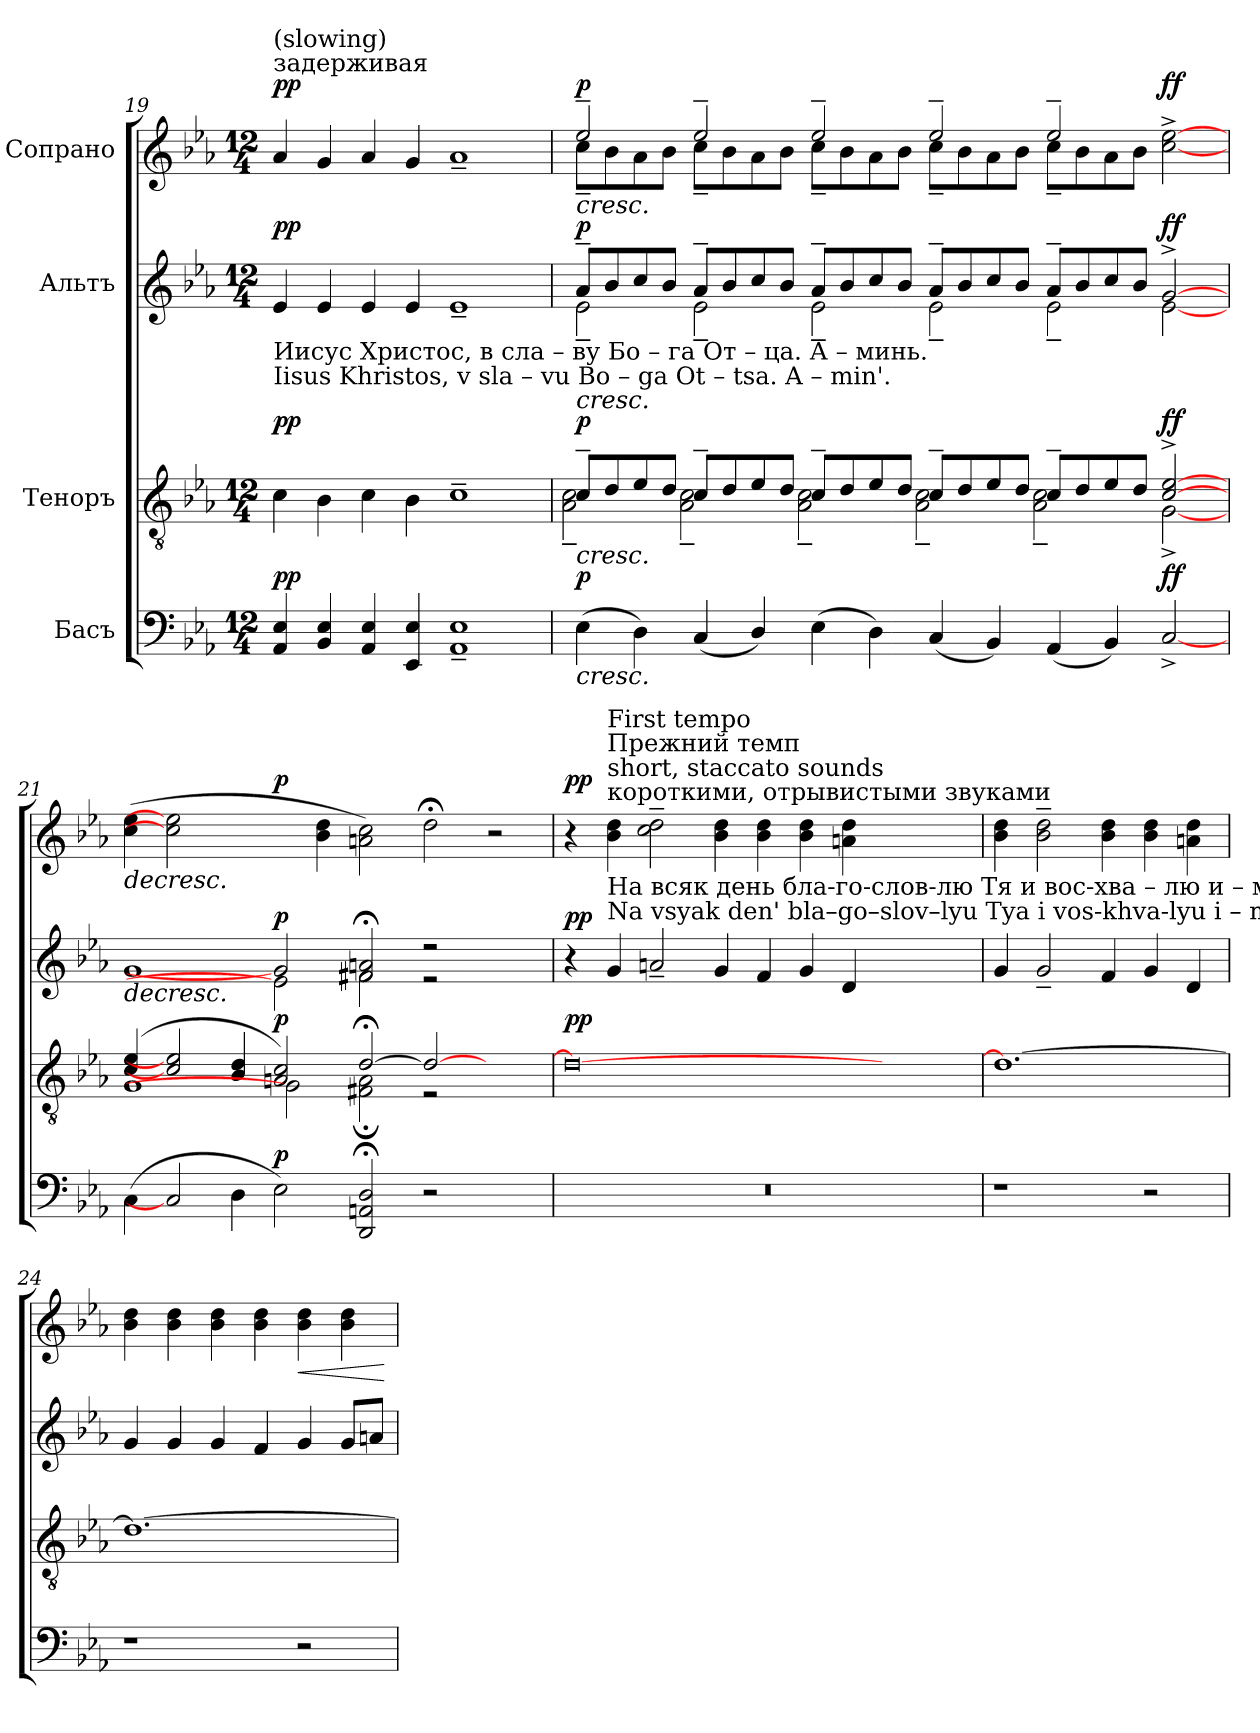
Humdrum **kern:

**kern	**dynam	**kern	**dynam	**kern	**dynam	**kern	**dynam
*part4	*part4	*part3	*part3	*part2	*part2	*part1	*part1
*staff4	*staff4	*staff3	*staff3	*staff2	*staff2	*staff1	*staff1
*I"Басъ	*	*I"Теноръ	*	*I"Альтъ	*	*I"Сопрано	*
!!LO:LB:g=z
*clefF4	*	*clefGv2	*	*clefG2	*	*clefG2	*
*k[b-e-a-]	*	*k[b-e-a-]	*	*k[b-e-a-]	*	*k[b-e-a-]	*
*M12/4	*	*M12/4	*	*M12/4	*	*M12/4	*
*MM100	*	*MM100	*	*MM100	*	*MM100	*
=19	=19	=19	=19	=19	=19	=19	=19
!	!	!	!	!	!	!LO:TX:a:t=задерживая	!
!	!	!	!	!	!	!LO:TX:a:t=(slowing)	!
!	!	!	!	!LO:TX:b:t=Иисус Христос,  в сла       –         ву                   Бо         –         га                    От        –          ца.             А         –        минь.	!	!	!
!	!	!	!	!LO:TX:b:t=Iisus  Khristos,  v  sla        –         vu                   Bo        –         ga                    Ot         –         tsa.             A         –        min'.	!	!	!
!	!LO:DY:a	!	!LO:DY:a	!	!LO:DY:a	!	!LO:DY:a
4AA-/ 4E-/	pp	4c\	pp	4e-/	pp	4a-/	pp
4BB-/ 4E-/	.	4B-\	.	4e-/	.	4g/	.
4AA-/ 4E-/	.	4c\	.	4e-/	.	4a-/	.
4EE-/ 4E-/	.	4B-\	.	4e-/	.	4g/	.
1AA-~ 1E-~	.	1c~	.	1e-~	.	1a-~	.
=20	=20	=20	=20	=20	=20	=20	=20
!	!LO:HP:b	!	!LO:HP:b	!	!LO:HP:b	!	!LO:HP:b
*	*	*^	*	*^	*	*^	*
!	!LO:DY:n=1:a	!	!	!LO:DY:n=1:a	!	!	!LO:DY:n=1:a	!	!	!LO:DY:n=1:a
(4E-\	< p	8c~/L	2A-\~ 2c\~	< p	8a-~/L	2e-~\	< p	2ee-~/	8cc~\L	< p
.	.	8d/	.	.	8b-/	.	.	.	8b-\	.
4D\)	.	8e-/	.	.	8cc/	.	.	.	8a-\	.
.	.	8d/J	.	.	8b-/J	.	.	.	8b-\J	.
(4C/	.	8c~/L	2A-\~ 2c\~	.	8a-~/L	2e-~\	.	2ee-~/	8cc~\L	.
.	.	8d/	.	.	8b-/	.	.	.	8b-\	.
4D/)	.	8e-/	.	.	8cc/	.	.	.	8a-\	.
.	.	8d/J	.	.	8b-/J	.	.	.	8b-\J	.
(4E-\	.	8c~/L	2A-\~ 2c\~	.	8a-~/L	2e-~\	.	2ee-~/	8cc~\L	.
.	.	8d/	.	.	8b-/	.	.	.	8b-\	.
4D\)	.	8e-/	.	.	8cc/	.	.	.	8a-\	.
.	.	8d/J	.	.	8b-/J	.	.	.	8b-\J	.
(4C/	.	8c~/L	2A-\~ 2c\~	.	8a-~/L	2e-~\	.	2ee-~/	8cc~\L	.
.	.	8d/	.	.	8b-/	.	.	.	8b-\	.
4BB-/)	.	8e-/	.	.	8cc/	.	.	.	8a-\	.
.	.	8d/J	.	.	8b-/J	.	.	.	8b-\J	.
(4AA-/	.	8c~/L	2A-\~ 2c\~	.	8a-~/L	2e-~\	.	2ee-~/	8cc~\L	.
.	.	8d/	.	.	8b-/	.	.	.	8b-\	.
4BB-/)	.	8e-/	.	.	8cc/	.	.	.	8a-\	.
.	.	8d/J	.	.	8b-/J	.	.	.	8b-\J	.
!	!LO:DY:n=2:a	!	!	!LO:DY:n=2:a	!	!	!LO:DY:n=2:a	!	!	!LO:DY:n=2:a
[2C^	ff	[2c^ [2e-^	[2G^	ff	[2g^	[2e-	ff	[2cc^ [2ee-^	2ryy	ff
*	*	*v	*v	*	*	*	*	*v	*v	*
*	*	*	*	*v	*v	*	*	*
.	.	.	.	.	.	.	[
=21	=21	=21	=21	=21	=21	=21	=21
*	*	*^	*	*	*	*	*
!	!	!	!	!	!	!LO:HP:b	!	!LO:HP:b
*	*	*	*	*	*^	*	*^	*
(4C\	.	(4c/ 4e-/	1G	.	1g	1gyy	>	(4cc\ 4ee-\	1ryy	>
2C]	.	2c] 2e-]	.	.	.	.	.	2cc] 2ee-]	.	.
4D\	.	4B-/ 4d/	.	.	.	.	.	2ryy	.	.
!	!LO:DY:a	!	!	!LO:DY:a	!	!	!LO:DY:a	!	!	!LO:DY:a
2E-\)	p	2An/ 2c/)	2G]	p	2g]	2e-]	p	.	0ryy	p
.	.	.	.	.	.	.	.	4b-\ 4dd\	.	.
2DD/;< 2AAn/;< 2D/;<	.	[2d;</	2F#X\; 2A\;	.	2f#X/;< 2an/;<	2f#\	.	2an\ 2cc\)	.	.
2r	.	2d/_	2r	.	2r	2r	.	2dd;<\	.	.
2ryy	[	2ryy	2ryy	[	2ryy	2ryy	[	2r	.	.
*	*	*v	*v	*	*	*	*	*	*	*
*	*	*	*	*v	*v	*	*	*	*
.	.	.	.	.	.	.	.	]
!!LO:PB:g=z
=22	=22	=22	=22	=22	=22	=22	=22	=22
!	!	!	!LO:DY:a	!	!LO:DY:a	!	!	!LO:DY:a
*	*	*	*	*	*	*v	*v	*
0.r	.	0d_	pp	4r	pp	4r	pp
*	*	*	*	*	*	*MM150	*
!	!	!	!	!	!	!LO:TX:a:t=короткими, отрывистыми звуками	!
!	!	!	!	!	!	!LO:TX:a:t=short, staccato sounds	!
!	!	!	!	!	!	!LO:TX:a:t=Прежний темп	!
!	!	!	!	!	!	!LO:TX:a:t=First tempo	!
!	!	!	!	!	!	!LO:TX:b:t=На всяк день бла-го-слов-лю Тя       и   вос-хва – лю и – мя  Тво-е     во            ве – ки    и  в век    ве – ка.	!
!	!	!	!	!	!	!LO:TX:b:t=Na vsyak den' bla–go–slov–lyu Tya     i    vos-khva-lyu  i – mya Tvo-ye  vo            ve – ki      i   v vek     be – ka.	!
.	.	.	.	4g/	.	4b-\ 4dd\	.
.	.	.	.	2an~/	.	2cc\~ 2dd\~	.
.	.	.	.	4g/	.	4b-\ 4dd\	.
.	.	.	.	4f/	.	4b-\ 4dd\	.
.	.	.	.	4g/	.	4b-\ 4dd\	.
.	.	.	.	4d/	.	4an\ 4dd\	.
.	.	1ryy	.	1ryy	.	1ryy	.
=23	=23	=23	=23	=23	=23	=23	=23
1r	.	1.d_	.	4g/	.	4b-\ 4dd\	.
.	.	.	.	2g~/	.	2b-\~ 2dd\~	.
.	.	.	.	4f/	.	4b-\ 4dd\	.
2r	.	.	.	4g/	.	4b-\ 4dd\	.
.	.	.	.	4d/	.	4an\ 4dd\	.
=24	=24	=24	=24	=24	=24	=24	=24
1r	.	1.d_	.	4g/	.	4b-\ 4dd\	.
.	.	.	.	4g/	.	4b-\ 4dd\	.
.	.	.	.	4g/	.	4b-\ 4dd\	.
.	.	.	.	4f/	.	4b-\ 4dd\	.
!	!	!	!	!	!	!	!LO:HP:b
2r	.	.	.	4g/	.	4b-\ 4dd\	<
.	.	.	.	8g/L	.	4b-\ 4dd\	.
.	.	.	.	8an/J	.	.	.
.	.	.	.	.	]	.	[
=	=	=	=	=	=	=	=
*-	*-	*-	*-	*-	*-	*-	*-
